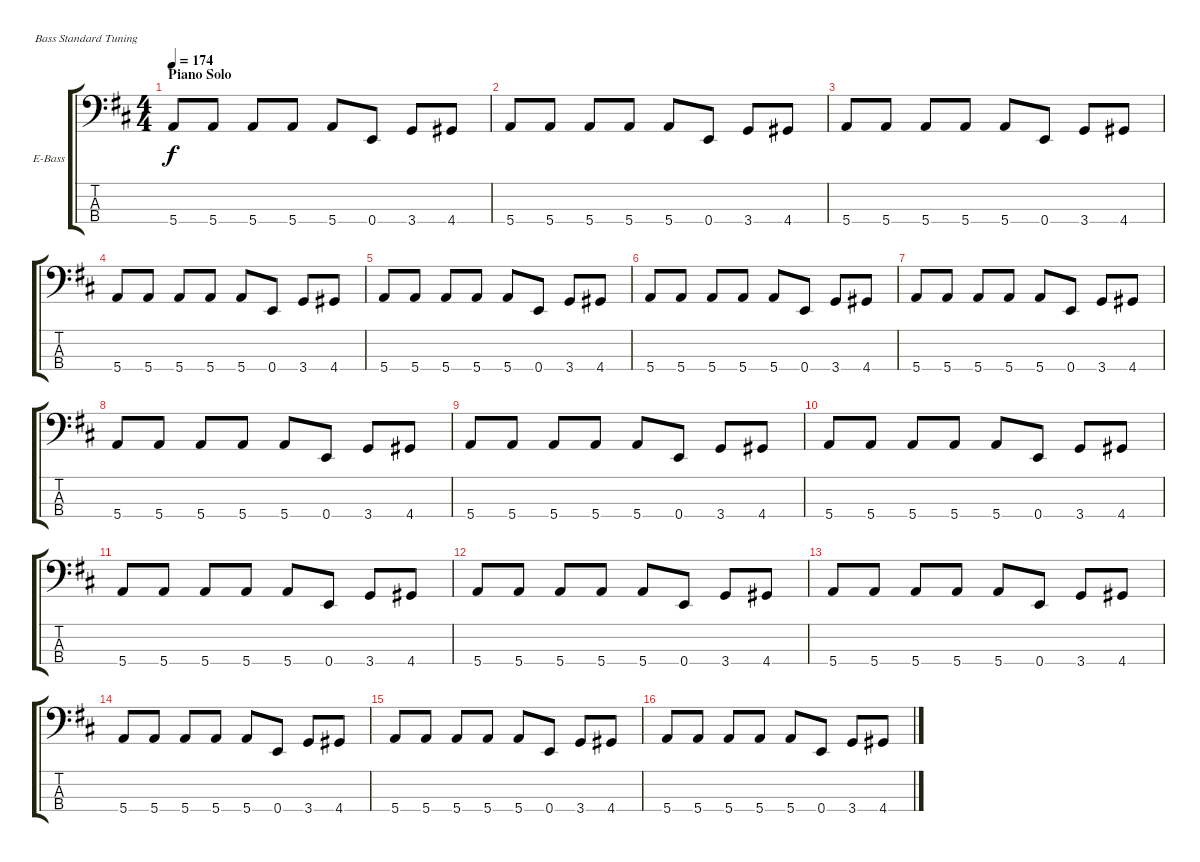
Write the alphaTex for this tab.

\bracketExtendMode groupsimilarinstruments
\firstSystemTrackNameOrientation horizontal
\otherSystemsTrackNameOrientation horizontal
\track ("Bass" "E-Bass") {instrument electricbassfinger}
\staff {score tabs}
\tuning (G2 D2 A1 E1)
\ts (4 4)
\section ("" "Piano Solo")
\tempo 174
\clef f4
\ks d
5.4.8{dy f} 5.4.8 5.4.8 5.4.8 5.4.8 0.4.8 3.4.8 4.4.8 |
5.4.8 5.4.8 5.4.8 5.4.8 5.4.8 0.4.8 3.4.8 4.4.8 |
5.4.8 5.4.8 5.4.8 5.4.8 5.4.8 0.4.8 3.4.8 4.4.8 |
5.4.8 5.4.8 5.4.8 5.4.8 5.4.8 0.4.8 3.4.8 4.4.8 |
5.4.8 5.4.8 5.4.8 5.4.8 5.4.8 0.4.8 3.4.8 4.4.8 |
5.4.8 5.4.8 5.4.8 5.4.8 5.4.8 0.4.8 3.4.8 4.4.8 |
5.4.8 5.4.8 5.4.8 5.4.8 5.4.8 0.4.8 3.4.8 4.4.8 |
5.4.8 5.4.8 5.4.8 5.4.8 5.4.8 0.4.8 3.4.8 4.4.8 |
5.4.8 5.4.8 5.4.8 5.4.8 5.4.8 0.4.8 3.4.8 4.4.8 |
5.4.8 5.4.8 5.4.8 5.4.8 5.4.8 0.4.8 3.4.8 4.4.8 |
5.4.8 5.4.8 5.4.8 5.4.8 5.4.8 0.4.8 3.4.8 4.4.8 |
5.4.8 5.4.8 5.4.8 5.4.8 5.4.8 0.4.8 3.4.8 4.4.8 |
5.4.8 5.4.8 5.4.8 5.4.8 5.4.8 0.4.8 3.4.8 4.4.8 |
5.4.8 5.4.8 5.4.8 5.4.8 5.4.8 0.4.8 3.4.8 4.4.8 |
5.4.8 5.4.8 5.4.8 5.4.8 5.4.8 0.4.8 3.4.8 4.4.8 |
5.4.8 5.4.8 5.4.8 5.4.8 5.4.8 0.4.8 3.4.8 4.4.8
